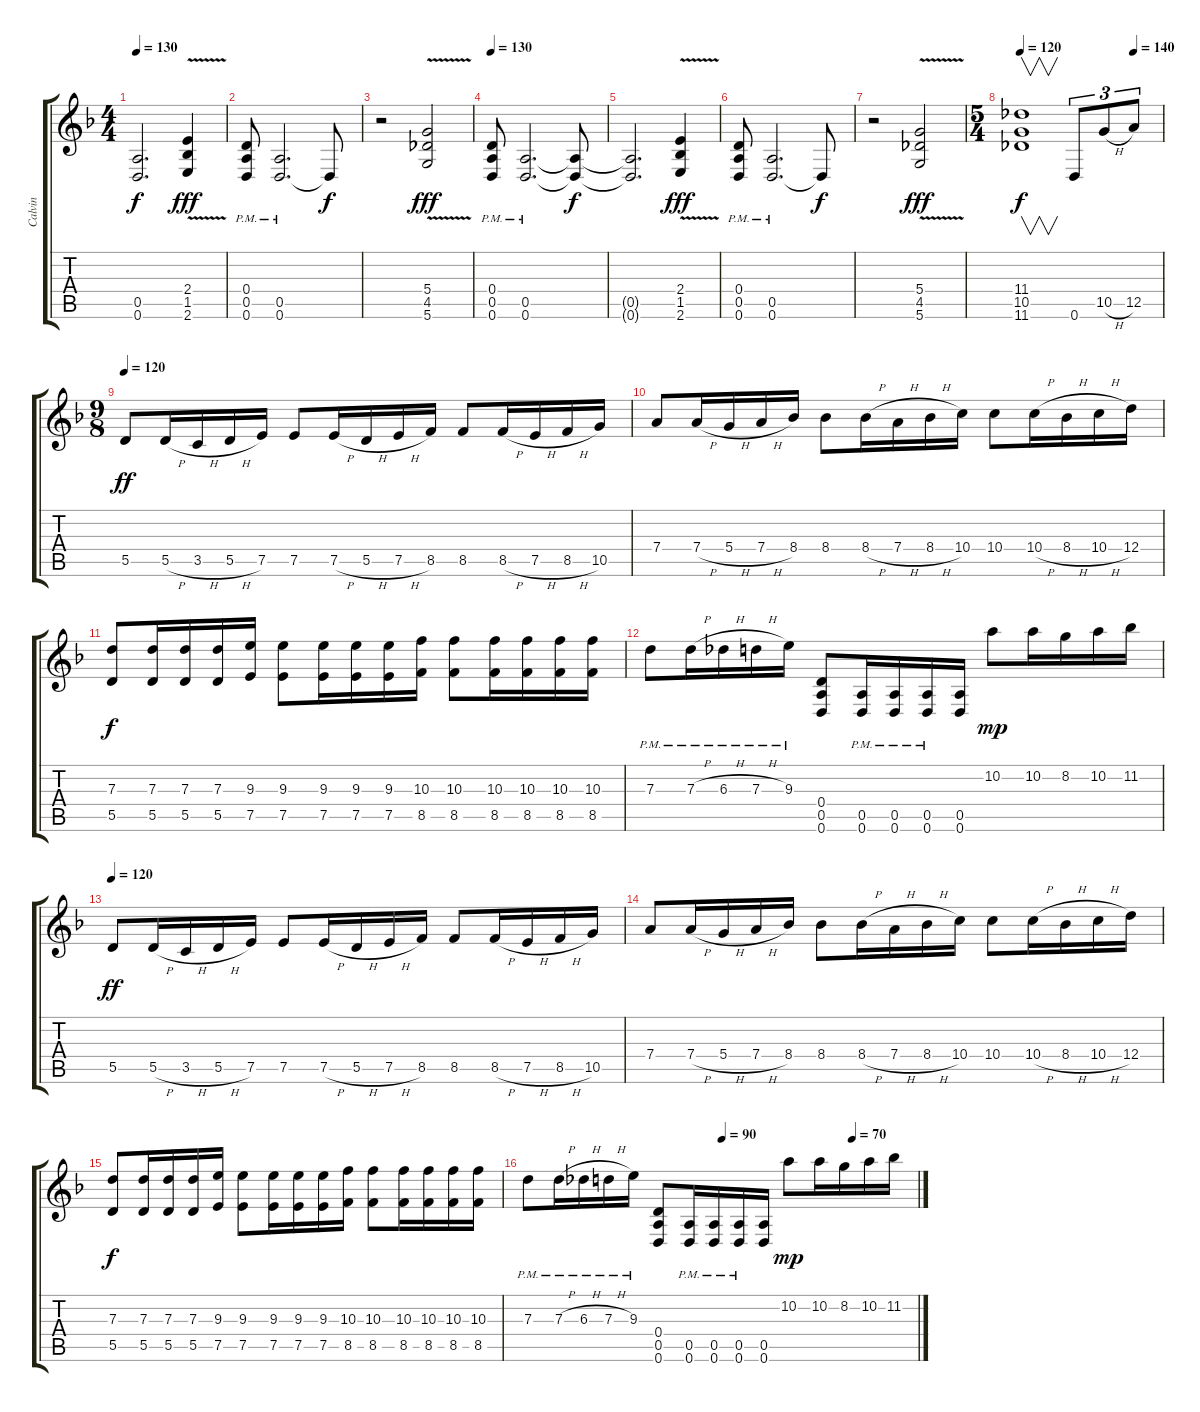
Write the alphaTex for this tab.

\track ("Calvin" "Calvin") {instrument distortionguitar}
\staff {score tabs}
\tuning (E4 B3 G3 D3 A2 D2) {hide}
\ts (4 4)
\tempo 130
\clef g2
\ks dminor
(0.5{t} 0.6{t}).2{d dy f} (2.4{v} 1.5{v} 2.6{v}).4{dy fff} |
(0.4{pm} 0.5{pm} 0.6{pm}).8 (0.5{pm} 0.6{pm}).2{d} 0.6{t}.8{dy f} |
r.2 (5.4{v} 4.5{v} 5.6{v}).2{dy fff} |
\tempo 130
(0.4{pm} 0.5{pm} 0.6{pm}).8 (0.5{pm} 0.6{pm}).2{d} (0.5{t} 0.6{t}).8{dy f} |
(0.5{t} 0.6{t}).2{d} (2.4{v} 1.5{v} 2.6{v}).4{dy fff} |
(0.4{pm} 0.5{pm} 0.6{pm}).8 (0.5{pm} 0.6{pm}).2{d} 0.6{t}.8{dy f} |
r.2 (5.4{v} 4.5{v} 5.6{v}).2{dy fff} |
\ts (5 4)
\tempo 120
\tempo (140 0.8)
(11.4 10.5 11.6).1{v dy f} 0.6.8{tu (3 2)} 10.5{h}.8{tu (3 2)} 12.5.8{tu (3 2)} |
\ts (9 8)
\tempo 120
5.5.8{dy ff} 5.5{h}.16 3.5{h}.16 5.5{h}.16 7.5.16 7.5.8 7.5{h}.16 5.5{h}.16 7.5{h}.16 8.5.16 8.5.8 8.5{h}.16 7.5{h}.16 8.5{h}.16 10.5.16 |
7.4.8 7.4{h}.16 5.4{h}.16 7.4{h}.16 8.4.16 8.4.8 8.4{h}.16 7.4{h}.16 8.4{h}.16 10.4.16 10.4.8 10.4{h}.16 8.4{h}.16 10.4{h}.16 12.4.16 |
(7.3 5.5).8{dy f} (7.3 5.5).16 (7.3 5.5).16 (7.3 5.5).16 (9.3 7.5).16 (9.3 7.5).8 (9.3 7.5).16 (9.3 7.5).16 (9.3 7.5).16 (10.3 8.5).16 (10.3 8.5).8 (10.3 8.5).16 (10.3 8.5).16 (10.3 8.5).16 (10.3 8.5).16 |
7.3{pm}.8 7.3{h pm}.16 6.3{h pm}.16 7.3{h pm}.16 9.3{pm}.16 (0.4 0.5 0.6).8 (0.5{pm} 0.6{pm}).16 (0.5{pm} 0.6{pm}).16 (0.5{pm} 0.6{pm}).16 (0.5 0.6).16 10.2.8{dy mp} 10.2.16 8.2.16 10.2.16 11.2.16 |
\tempo 120
5.5.8{dy ff} 5.5{h}.16 3.5{h}.16 5.5{h}.16 7.5.16 7.5.8 7.5{h}.16 5.5{h}.16 7.5{h}.16 8.5.16 8.5.8 8.5{h}.16 7.5{h}.16 8.5{h}.16 10.5.16 |
7.4.8 7.4{h}.16 5.4{h}.16 7.4{h}.16 8.4.16 8.4.8 8.4{h}.16 7.4{h}.16 8.4{h}.16 10.4.16 10.4.8 10.4{h}.16 8.4{h}.16 10.4{h}.16 12.4.16 |
(7.3 5.5).8{dy f} (7.3 5.5).16 (7.3 5.5).16 (7.3 5.5).16 (9.3 7.5).16 (9.3 7.5).8 (9.3 7.5).16 (9.3 7.5).16 (9.3 7.5).16 (10.3 8.5).16 (10.3 8.5).8 (10.3 8.5).16 (10.3 8.5).16 (10.3 8.5).16 (10.3 8.5).16 |
\tempo (90 0.5)
\tempo (70 0.8333333333333334)
7.3{pm}.8 7.3{h pm}.16 6.3{h pm}.16 7.3{h pm}.16 9.3{pm}.16 (0.4 0.5 0.6).8 (0.5{pm} 0.6{pm}).16 (0.5{pm} 0.6{pm}).16 (0.5{pm} 0.6{pm}).16 (0.5 0.6).16 10.2.8{dy mp} 10.2.16 8.2.16 10.2.16 11.2.16
